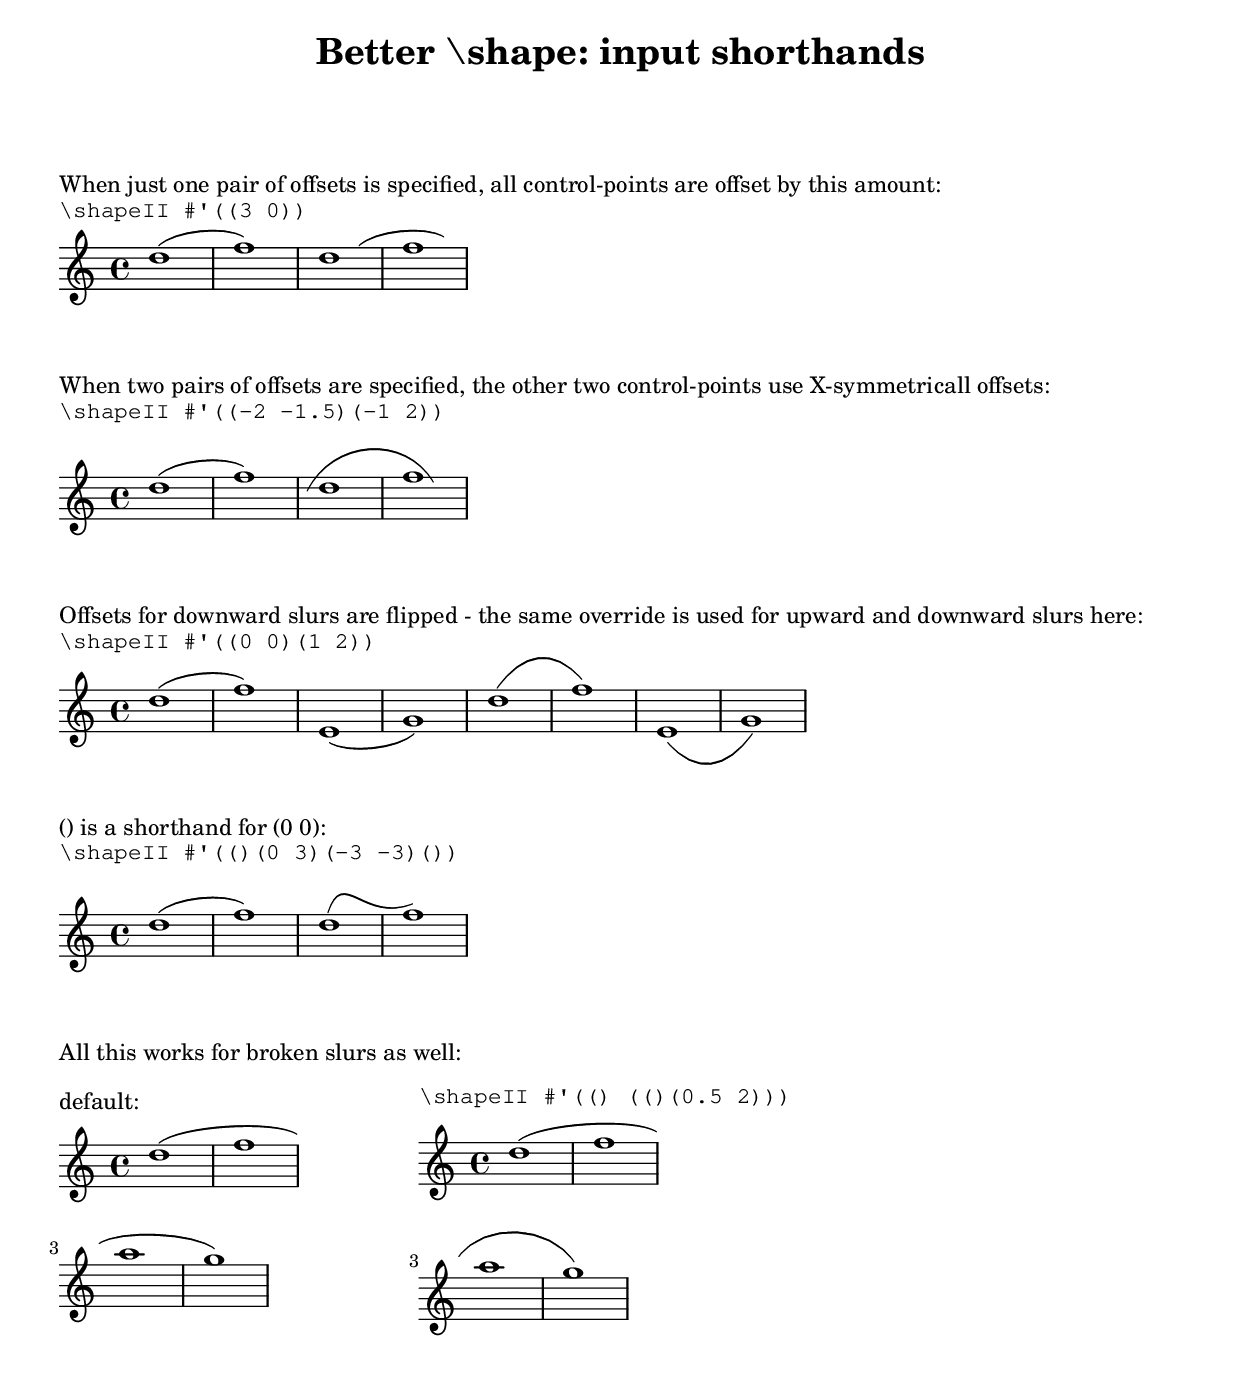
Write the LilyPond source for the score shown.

\version "2.17.26"

\header {
  snippet-title = "Improved \shape"
  snippet-author = "Janek Warchoł, David Nalesnik"
  snippet-source = ""
  snippet-description = \markup {

  }
  % add comma-separated tags to make searching more effective:
  tags = "slurs, ties, bezier curves, shape"
  % is this snippet ready?  See meta/status-values.md
  status = "working, unfinished"
}

#(define (list->pair-list lst)
   (cond ((null? lst) lst)
     ((number-pair? (car lst))
      (cons (car lst) (list->pair-list (cdr lst))))
     ((list? (car lst))
      (cons
       (list->pair-list (car lst))
       (list->pair-list (cdr lst))))
     (else (cons (car lst) (cadr lst)))))

shapeII =
#(define-music-function (parser location all-offsets item)
   (list? symbol-list-or-music?)
   (_i "TODO: write description when finished")
   (define (shape-curve grob)
     (let* ((orig (ly:grob-original grob))
            (siblings (if (ly:spanner? grob)
                          (ly:spanner-broken-into orig) '()))
            (total-found (length siblings))
            (get-cpts (assoc-get 'control-points
                        (reverse (ly:grob-basic-properties grob))))
            (default-cpts (get-cpts grob))
            (slur-dir (ly:grob-property grob 'direction)))

       (define (handle-one-sibling offsets)
         ;; 'offsets' is a set of instructions for one sibling.

         ;; Allow (0 0) as a shorthand for (0 . 0).
         (set! offsets (list->pair-list offsets))

         ;; convert () to (0 . 0).
         (set! offsets
               (map (lambda (elem)
                      (if (pair? elem)
                          elem
                          (cons 0 0)))
                 offsets))

         ;; if only one pair of offsets is supplied,
         ;; use it for all control-points.  I.e.,
         ;; \shape #'((0 . 2)) should be equivalent to
         ;; \shape #'((0 . 2)(0 . 2)(0 . 2)(0 . 2))
         ;;
         ;; if two pairs of offsets are supplied,
         ;; use them X-symmetrically for the other two.  I.e.,
         ;; \shape #'((-1 . 1)(2 . 5)) should be equivalent to
         ;; \shape #'((-1 . 1)(2 . 5)(-2 . 5)(1 . 1))
         (set! offsets
               (cond
                ((= 1 (length offsets))
                 (make-list 4 (car offsets)))
                ((= 2 (length offsets))
                 (list (first offsets)
                   (second offsets)
                   (cons (- (car (second offsets)))
                     (cdr (second offsets)))
                   (cons (- (car (first offsets)))
                     (cdr (first offsets)))))
                (else offsets)))

         ;; For downward slurs, flip the offsets vertically
         ;; so that the same override could be applied to similar
         ;; upward and downward slurs.
         (if (eq? slur-dir DOWN)
             (set! offsets
                   (map (lambda (elem)
                          (cons (car elem)
                            (* -1 (cdr elem))))
                     offsets)))

         (if (null? offsets)
             default-cpts
             (map (lambda (x y)
                    (coord-translate x y))
               default-cpts offsets)))
       ;; ;;;;;;;;;;;;;;;;;;;;;;;;;;;;;;;;;;;;
       ;; end of 'handle-one-sibling' routine.

       (define (helper sibs offs)
         (if (pair? offs)
             (if (eq? (car sibs) grob)
                 (handle-one-sibling (car offs))
                 (helper (cdr sibs) (cdr offs)))
             default-cpts))

       (if (>= total-found 2)
           (helper siblings all-offsets)
           (handle-one-sibling all-offsets))))

   #{ \tweak control-points #shape-curve #item #})


\version "2.17.28"

\paper {
  ragged-right = ##t
  indent = 0
}

\header {
  title = "Better \shape: input shorthands"
}

\markup \vspace #3
\markup {
  When just one pair of offsets is specified,
  all control-points are offset by this amount:
}
\markup \typewriter "\shapeII #'((3 0))"
{
  d''1 ( f'')
  d''1-\shapeII #'((3 0)) ( f'')
}

\markup {
  When two pairs of offsets are specified,
  the other two control-points use X-symmetricall offsets:
}
\markup \typewriter "\shapeII #'((-2 -1.5)(-1 2))"
\markup \vspace #0.5
{
  d''1 ( f'')
  d''1-\shapeII #'((-2 -1.5)(-1 2)) ( f'')
}

\markup {
  Offsets for downward slurs are flipped - the same override
  is used for upward and downward slurs here:
}
\markup \typewriter "\shapeII #'((0 0)(1 2))"
{
  d''1 ( f'')
  e'1 ( g')
  d''1-\shapeII #'((0 0)(1 2)) ( f'')
  e'1-\shapeII #'((0 0)(1 2)) ( g')
}

\markup {
  () is a shorthand for (0 0):
}
\markup \typewriter "\shapeII #'(()(0 3)(-3 -3)())"
\markup \vspace #0.5
{
  d''1 ( f'')
  d''1-\shapeII #'(()(0 3)(-3 -3)()) ( f'')
}

\markup {
  All this works for broken slurs as well:
}
\markup \vspace #0.5
\markup \line {
  \column {
    \vspace #0.2
    default:
    \vspace #0.5
    \score {
      { d''1 ( f'' \break a'' g'') }
      \layout { }
    }
  }
  \hspace #10
  \column {
    \typewriter "\shapeII #'(() (()(0.5 2)))"
    \vspace #0.5
    \score {
      { d''1-\shapeII #'(() (()(0.5 . 2))) ( f'' \break a'' g'') }
      % test for multi-applying one offsets to broken slur
      % { d''1-\shapeII #'(()(0.5 . 2)) ( f'' \break a'' g'') }
      \layout { }
    }
  }
}
